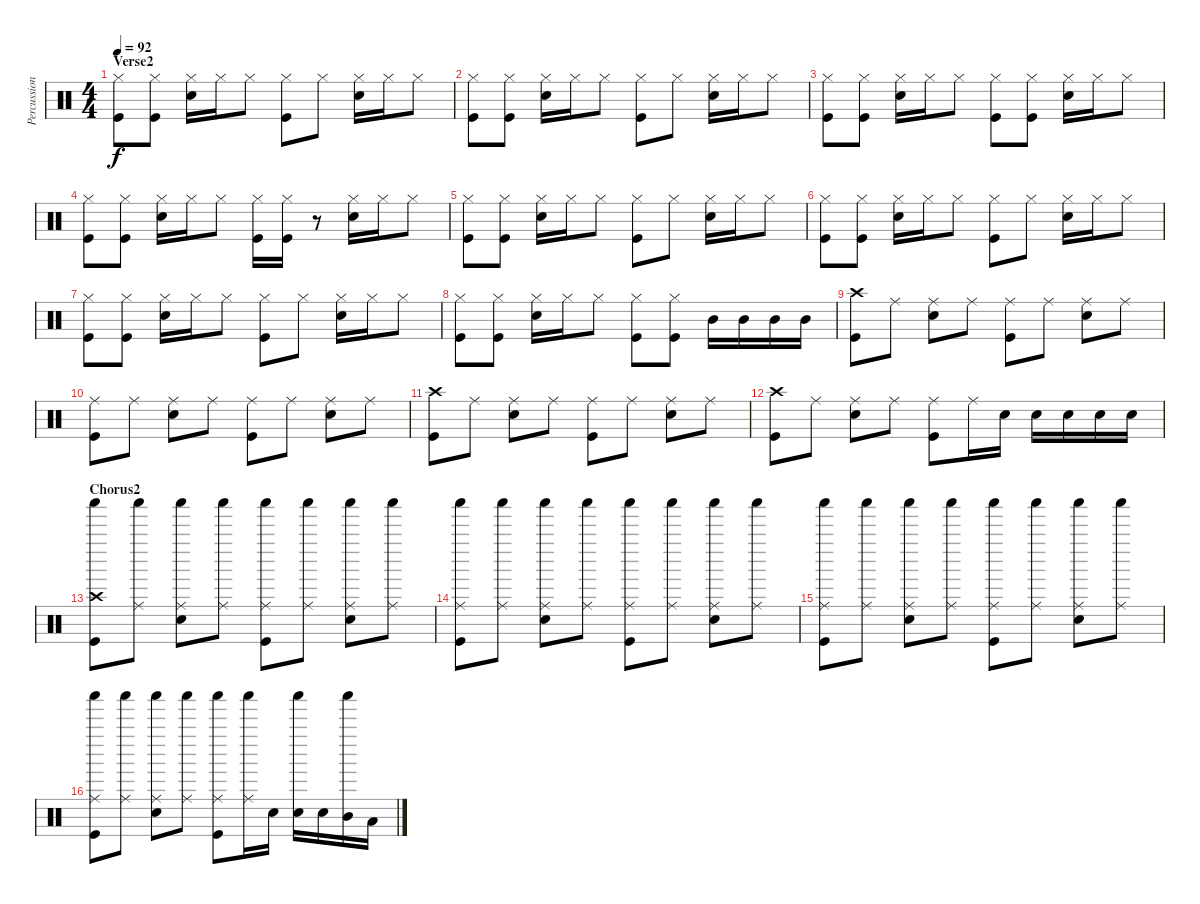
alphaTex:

\track ("Percussion" "Percussion") {instrument percussion}
\staff {score}
\articulation defaults
\ts (4 4)
\section ("" "Verse2")
\tempo 92
\clef neutral
\ks c
("Hi-Hat (closed)" "Kick (hit)").8{dy f} ("Hi-Hat (closed)" "Kick (hit)").8 ("Hi-Hat (closed)" "Snare (hit) 2").16 "Hi-Hat (closed)".16 "Hi-Hat (closed)".8 ("Hi-Hat (closed)" "Kick (hit)").8 "Hi-Hat (closed)".8 ("Hi-Hat (closed)" "Snare (hit) 2").16 "Hi-Hat (closed)".16 "Hi-Hat (closed)".8 |
("Hi-Hat (closed)" "Kick (hit)").8 ("Hi-Hat (closed)" "Kick (hit)").8 ("Hi-Hat (closed)" "Snare (hit) 2").16 "Hi-Hat (closed)".16 "Hi-Hat (closed)".8 ("Hi-Hat (closed)" "Kick (hit)").8 "Hi-Hat (closed)".8 ("Hi-Hat (closed)" "Snare (hit) 2").16 "Hi-Hat (closed)".16 "Hi-Hat (closed)".8 |
("Hi-Hat (closed)" "Kick (hit)").8 ("Hi-Hat (closed)" "Kick (hit)").8 ("Hi-Hat (closed)" "Snare (hit) 2").16 "Hi-Hat (closed)".16 "Hi-Hat (closed)".8 ("Hi-Hat (closed)" "Kick (hit)").8 ("Hi-Hat (closed)" "Kick (hit)").8 ("Hi-Hat (closed)" "Snare (hit) 2").16 "Hi-Hat (closed)".16 "Hi-Hat (closed)".8 |
("Hi-Hat (closed)" "Kick (hit)").8 ("Hi-Hat (closed)" "Kick (hit)").8 ("Hi-Hat (closed)" "Snare (hit) 2").16 "Hi-Hat (closed)".16 "Hi-Hat (closed)".8 ("Hi-Hat (closed)" "Kick (hit)").16 ("Hi-Hat (closed)" "Kick (hit)").16 r.8 ("Hi-Hat (closed)" "Snare (hit) 2").16 "Hi-Hat (closed)".16 "Hi-Hat (closed)".8 |
("Hi-Hat (closed)" "Kick (hit)").8 ("Hi-Hat (closed)" "Kick (hit)").8 ("Hi-Hat (closed)" "Snare (hit) 2").16 "Hi-Hat (closed)".16 "Hi-Hat (closed)".8 ("Hi-Hat (closed)" "Kick (hit)").8 "Hi-Hat (closed)".8 ("Hi-Hat (closed)" "Snare (hit) 2").16 "Hi-Hat (closed)".16 "Hi-Hat (closed)".8 |
("Hi-Hat (closed)" "Kick (hit)").8 ("Hi-Hat (closed)" "Kick (hit)").8 ("Hi-Hat (closed)" "Snare (hit) 2").16 "Hi-Hat (closed)".16 "Hi-Hat (closed)".8 ("Hi-Hat (closed)" "Kick (hit)").8 "Hi-Hat (closed)".8 ("Hi-Hat (closed)" "Snare (hit) 2").16 "Hi-Hat (closed)".16 "Hi-Hat (closed)".8 |
("Hi-Hat (closed)" "Kick (hit)").8 ("Hi-Hat (closed)" "Kick (hit)").8 ("Hi-Hat (closed)" "Snare (hit) 2").16 "Hi-Hat (closed)".16 "Hi-Hat (closed)".8 ("Hi-Hat (closed)" "Kick (hit)").8 "Hi-Hat (closed)".8 ("Hi-Hat (closed)" "Snare (hit) 2").16 "Hi-Hat (closed)".16 "Hi-Hat (closed)".8 |
("Hi-Hat (closed)" "Kick (hit)").8 ("Hi-Hat (closed)" "Kick (hit)").8 ("Hi-Hat (closed)" "Snare (hit) 2").16 "Hi-Hat (closed)".16 "Hi-Hat (closed)".8 ("Hi-Hat (closed)" "Kick (hit)").8 ("Hi-Hat (closed)" "Kick (hit)").8 "Mid Tom (hit)".16 "Mid Tom (hit)".16 "Mid Tom (hit)".16 "Mid Tom (hit)".16 |
("Crash high (hit)" "Kick (hit)").8 "Ride (middle)".8 ("Ride (middle)" "Snare (hit) 2").8 "Ride (middle)".8 ("Ride (middle)" "Kick (hit)").8 "Ride (middle)".8 ("Ride (middle)" "Snare (hit) 2").8 "Ride (middle)".8 |
("Ride (middle)" "Kick (hit)").8 "Ride (middle)".8 ("Ride (middle)" "Snare (hit) 2").8 "Ride (middle)".8 ("Ride (middle)" "Kick (hit)").8 "Ride (middle)".8 ("Ride (middle)" "Snare (hit) 2").8 "Ride (middle)".8 |
("Crash high (hit)" "Kick (hit)").8 "Ride (middle)".8 ("Ride (middle)" "Snare (hit) 2").8 "Ride (middle)".8 ("Ride (middle)" "Kick (hit)").8 "Ride (middle)".8 ("Ride (middle)" "Snare (hit) 2").8 "Ride (middle)".8 |
("Crash high (hit)" "Kick (hit)").8 "Ride (middle)".8 ("Ride (middle)" "Snare (hit) 2").8 "Ride (middle)".8 ("Ride (middle)" "Kick (hit)").8 "Ride (middle)".16 "Snare (hit) 2".16 "Snare (hit) 2".16 "Snare (hit) 2".16 "Snare (hit) 2".16 "Snare (hit) 2".16 |
\section ("" "Chorus2")
("Crash high (hit)" "Kick (hit)" "Shaker (hit)").8 ("Ride (middle)" "Shaker (hit)").8 ("Ride (middle)" "Electric Snare (hit)" "Shaker (hit)").8 ("Ride (middle)" "Shaker (hit)").8 ("Ride (middle)" "Kick (hit)" "Shaker (hit)").8 ("Ride (middle)" "Shaker (hit)").8 ("Ride (middle)" "Electric Snare (hit)" "Shaker (hit)").8 ("Ride (middle)" "Shaker (hit)").8 |
("Ride (middle)" "Kick (hit)" "Shaker (hit)").8 ("Ride (middle)" "Shaker (hit)").8 ("Ride (middle)" "Electric Snare (hit)" "Shaker (hit)").8 ("Ride (middle)" "Shaker (hit)").8 ("Ride (middle)" "Kick (hit)" "Shaker (hit)").8 ("Ride (middle)" "Shaker (hit)").8 ("Ride (middle)" "Electric Snare (hit)" "Shaker (hit)").8 ("Ride (middle)" "Shaker (hit)").8 |
("Ride (middle)" "Kick (hit)" "Shaker (hit)").8 ("Ride (middle)" "Shaker (hit)").8 ("Ride (middle)" "Electric Snare (hit)" "Shaker (hit)").8 ("Ride (middle)" "Shaker (hit)").8 ("Ride (middle)" "Kick (hit)" "Shaker (hit)").8 ("Ride (middle)" "Shaker (hit)").8 ("Ride (middle)" "Electric Snare (hit)" "Shaker (hit)").8 ("Ride (middle)" "Shaker (hit)").8 |
("Ride (middle)" "Kick (hit)" "Shaker (hit)").8 ("Ride (middle)" "Shaker (hit)").8 ("Ride (middle)" "Electric Snare (hit)" "Shaker (hit)").8 ("Ride (middle)" "Shaker (hit)").8 ("Ride (middle)" "Kick (hit)" "Shaker (hit)").8 ("Ride (middle)" "Shaker (hit)").16 "Electric Snare (hit)".16 ("Electric Snare (hit)" "Shaker (hit)").16 "Electric Snare (hit)".16 ("Mid Tom (hit)" "Shaker (hit)").16 "Low Tom (hit)".16
